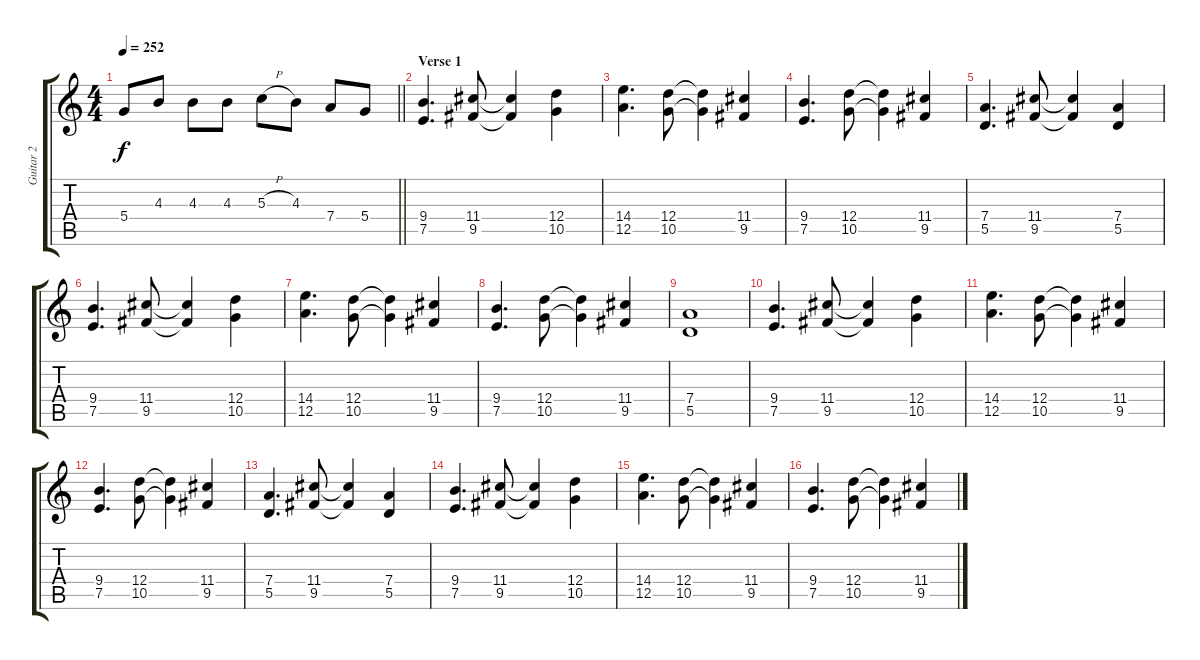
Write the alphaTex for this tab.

\track ("Guitar 2" "Guitar 2") {instrument distortionguitar}
\staff {score tabs}
\tuning (E4 B3 G3 D3 A2 E2) {hide}
\ts (4 4)
\tempo 252
\clef g2
\barLineRight lightlight
\ks c
5.4.8{dy f} 4.3.8 4.3.8 4.3.8 5.3{h}.8 4.3.8 7.4.8 5.4.8 |
\section ("" "Verse 1")
(9.4 7.5).4{d} (11.4 9.5).8 (11.4{t} 9.5{t}).4 (12.4 10.5).4 |
(14.4 12.5).4{d} (12.4 10.5).8 (12.4{t} 10.5{t}).4 (11.4 9.5).4 |
(9.4 7.5).4{d} (12.4 10.5).8 (12.4{t} 10.5{t}).4 (11.4 9.5).4 |
(7.4 5.5).4{d} (11.4 9.5).8 (11.4{t} 9.5{t}).4 (7.4 5.5).4 |
(9.4 7.5).4{d} (11.4 9.5).8 (11.4{t} 9.5{t}).4 (12.4 10.5).4 |
(14.4 12.5).4{d} (12.4 10.5).8 (12.4{t} 10.5{t}).4 (11.4 9.5).4 |
(9.4 7.5).4{d} (12.4 10.5).8 (12.4{t} 10.5{t}).4 (11.4 9.5).4 |
(7.4 5.5).1 |
(9.4 7.5).4{d} (11.4 9.5).8 (11.4{t} 9.5{t}).4 (12.4 10.5).4 |
(14.4 12.5).4{d} (12.4 10.5).8 (12.4{t} 10.5{t}).4 (11.4 9.5).4 |
(9.4 7.5).4{d} (12.4 10.5).8 (12.4{t} 10.5{t}).4 (11.4 9.5).4 |
(7.4 5.5).4{d} (11.4 9.5).8 (11.4{t} 9.5{t}).4 (7.4 5.5).4 |
(9.4 7.5).4{d} (11.4 9.5).8 (11.4{t} 9.5{t}).4 (12.4 10.5).4 |
(14.4 12.5).4{d} (12.4 10.5).8 (12.4{t} 10.5{t}).4 (11.4 9.5).4 |
(9.4 7.5).4{d} (12.4 10.5).8 (12.4{t} 10.5{t}).4 (11.4 9.5).4
